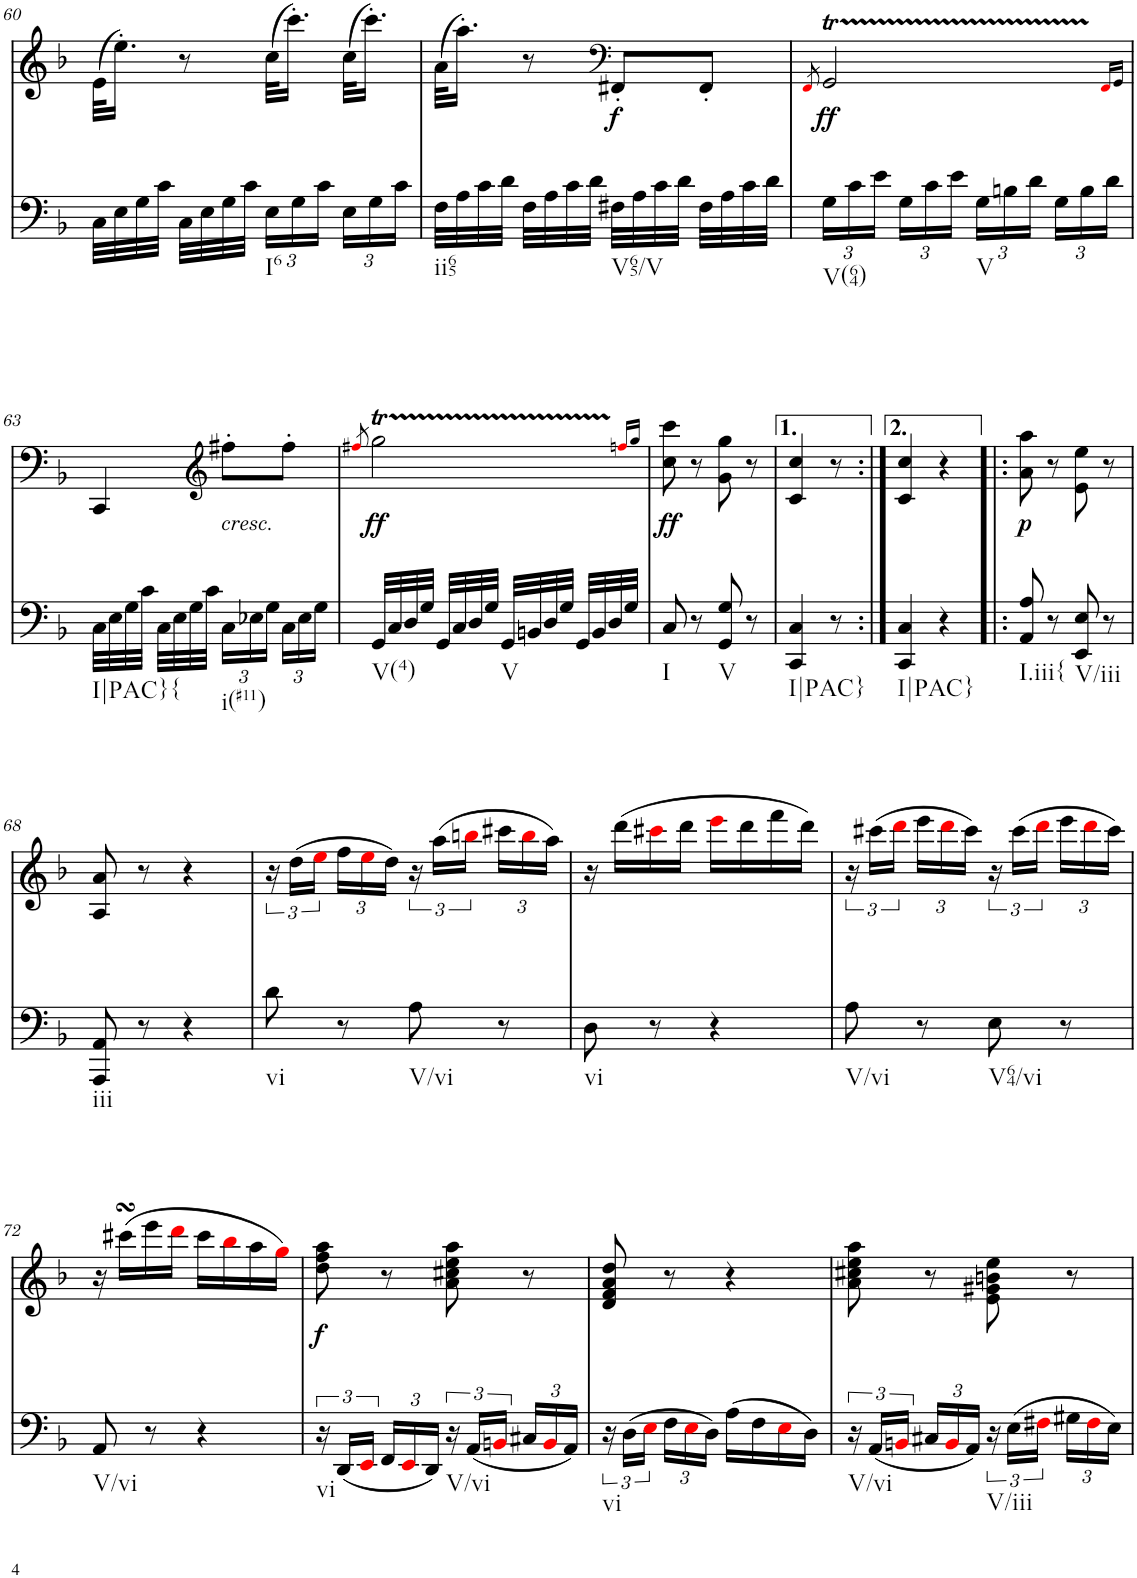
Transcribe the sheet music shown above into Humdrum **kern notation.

**kern	**kern	**dynam
*part2	*part1	*part1
*staff2	*staff1	*staff1
*I"piano	*I"piano	*
*I'Pno	*I'Pno	*
!!LO:PB:g=z
*clefF4	*clefG2	*
*k[b-]	*k[b-]	*
*F:	*F:	*
*M2/4	*M2/4	*
=60	=60	=60
32C\LLL	(32e\KLL	.
32E\	16.ee'\JJ)	.
32G\	.	.
32c\JJJ	.	.
32C\LLL	8r	.
32E\	.	.
32G\	.	.
32c\JJJ	.	.
*Xbrackettup	*	*
!LO:TX:b:t=I6	!	!
24E\LL	(32cc\KLL	.
.	16.ccc'\JJ)	.
24G\	.	.
24c\JJ	.	.
24E\LL	(32cc\KLL	.
.	16.ccc'\JJ)	.
24G\	.	.
24c\JJ	.	.
=61	=61	=61
!LO:TX:b:t=ii65	!	!
32F\LLL	(32a\KLL	.
32A\	16.aa'\JJ)	.
32c\	.	.
32d\JJJ	.	.
32F\LLL	8r	.
32A\	.	.
32c\	.	.
32d\JJJ	.	.
*	*clefF4	*
!LO:TX:b:t=V65/V	!	!
!	!	!LO:DY:b
32F#X\LLL	8FF#X'/L	f
32A\	.	.
32c\	.	.
32d\JJJ	.	.
32F#\LLL	8FF#'/J	.
32A\	.	.
32c\	.	.
32d\JJJ	.	.
=62	=62	=62
.	8qFFi/	.
!LO:TX:b:t=V(64)	!	!
!	!	!LO:DY:b
24G\LL	2GGT/	ff
24c\	.	.
24e\JJ	.	.
24G\LL	.	.
24c\	.	.
24e\JJ	.	.
!LO:TX:b:t=V	!	!
24G\LL	.	.
24Bn\	.	.
24d\JJ	.	.
24G\LL	.	.
24B\	.	.
24d\JJ	.	.
.	16qFFi/LL	.
.	16qGG/JJ	.
!!LO:LB:g=z
=63	=63	=63
!LO:TX:b:t=I|PAC}{	!	!
32C\LLL	4CC/	.
32E\	.	.
32G\	.	.
32c\JJJ	.	.
32C\LLL	.	.
32E\	.	.
32G\	.	.
32c\JJJ	.	.
*	*clefG2	*
!	!LO:TX:b:i:t=cresc.	!
!LO:TX:b:t=i(#11)	!	!
24C\LL	8ff#X'\L	.
24E-X\	.	.
24G\JJ	.	.
24C\LL	8ff#'\J	.
24E-\	.	.
24G\JJ	.	.
=64	=64	=64
.	8qff#Xi/	.
!LO:TX:b:t=V(4)	!	!
!	!	!LO:DY:b
32GG/LLL	2ggT\	ff
32C/	.	.
32D/	.	.
32G/JJJ	.	.
32GG/LLL	.	.
32C/	.	.
32D/	.	.
32G/JJJ	.	.
!LO:TX:b:t=V	!	!
32GG/LLL	.	.
32BBn/	.	.
32D/	.	.
32G/JJJ	.	.
32GG/LLL	.	.
32BB/	.	.
32D/	.	.
32G/JJJ	.	.
.	16qffni/LL	.
.	16qgg/JJ	.
=65	=65	=65
!LO:TX:b:t=I	!	!
!	!	!LO:DY:b
8C/	8cc\ 8ccc\	ff
8r	8r	.
!LO:TX:b:t=V	!	!
8GG/ 8G/	8g\ 8gg\	.
8r	8r	.
=66	=66	=66
!LO:TX:b:t=I|PAC}	!	!
4CC/ 4C/	4c/ 4cc/	.
8r	8r	.
=66X1:|!	=66X1:|!	=66X1:|!
!LO:TX:b:t=I|PAC}	!	!
4CC/ 4C/	4c/ 4cc/	.
4r	4r	.
=67!|:	=67!|:	=67!|:
!LO:TX:b:t=I.iii{	!	!
!	!	!LO:DY:b
8AA/ 8A/	8a\ 8aa\	p
8r	8r	.
!LO:TX:b:t=V/iii	!	!
8EE/ 8E/	8e\ 8ee\	.
8r	8r	.
!!LO:LB:g=z
=68	=68	=68
!LO:TX:b:t=iii	!	!
8AAA/ 8AA/	8A/ 8a/	.
8r	8r	.
4r	4r	.
=69	=69	=69
!LO:TX:b:t=vi	!	!
8d\	24r	.
.	(24dd\LL	.
.	24eei\JJ	.
*	*Xbrackettup	*
8r	24ff\LL	.
.	24eei\	.
.	24dd\JJ)	.
*	*brackettup	*
!LO:TX:b:t=V/vi	!	!
8A\	24r	.
.	(24aa\LL	.
.	24bbni\JJ	.
*	*Xbrackettup	*
8r	24ccc#X\LL	.
.	24bbi\	.
.	24aa\JJ)	.
=70	=70	=70
!LO:TX:b:t=vi	!	!
8D\	16r	.
.	(16ddd\LL	.
8r	16ccc#Xi\	.
.	16ddd\JJ	.
4r	16eeei\LL	.
.	16ddd\	.
.	16fff\	.
.	16ddd\JJ)	.
=71	=71	=71
*	*brackettup	*
!LO:TX:b:t=V/vi	!	!
8A\	24r	.
.	(24ccc#X\LL	.
.	24dddi\JJ	.
*	*Xbrackettup	*
8r	24eee\LL	.
.	24dddi\	.
.	24ccc#\JJ)	.
*	*brackettup	*
!LO:TX:b:t=V64/vi	!	!
8E\	24r	.
.	(24ccc#\LL	.
.	24dddi\JJ	.
*	*Xbrackettup	*
8r	24eee\LL	.
.	24dddi\	.
.	24ccc#\JJ)	.
!!LO:LB:g=z
=72	=72	=72
!LO:TX:b:t=V/vi	!	!
8AA/	16r	.
.	(16ccc#XsSsS\LL	.
8r	16eee\	.
.	16dddi\JJ	.
4r	16ccc#\LL	.
.	16bb-i\	.
.	16aa\	.
.	16ggi\JJ)	.
=73	=73	=73
*brackettup	*	*
!LO:TX:b:t=vi	!	!
!	!	!LO:DY:b
24r	8dd\ 8ff\ 8aa\	f
(24DD/LL	.	.
24EEi/JJ	.	.
*Xbrackettup	*	*
24FF/LL	8r	.
24EEi/	.	.
24DD/JJ)	.	.
*brackettup	*	*
!LO:TX:b:t=V/vi	!	!
24r	8a\ 8cc#X\ 8ee\ 8aa\	.
(24AA/LL	.	.
24BBni/JJ	.	.
*Xbrackettup	*	*
24C#X/LL	8r	.
24BBi/	.	.
24AA/JJ)	.	.
=74	=74	=74
*brackettup	*	*
!LO:TX:b:t=vi	!	!
24r	8d/ 8f/ 8a/ 8dd/	.
(24D\LL	.	.
24Ei\JJ	.	.
*Xbrackettup	*	*
24F\LL	8r	.
24Ei\	.	.
24D\JJ)	.	.
(16A\LL	4r	.
16F\	.	.
16Ei\	.	.
16D\JJ)	.	.
=75	=75	=75
*brackettup	*	*
!LO:TX:b:t=V/vi	!	!
24r	8a\ 8cc#X\ 8ee\ 8aa\	.
(24AA/LL	.	.
24BBni/JJ	.	.
*Xbrackettup	*	*
24C#X/LL	8r	.
24BBi/	.	.
24AA/JJ)	.	.
*brackettup	*	*
!LO:TX:b:t=V/iii	!	!
24r	8e\ 8g#X\ 8bn\ 8ee\	.
(24E\LL	.	.
24F#Xi\JJ	.	.
*Xbrackettup	*	*
24G#X\LL	8r	.
24F#i\	.	.
24E\JJ)	.	.
=	=	=
*-	*-	*-
